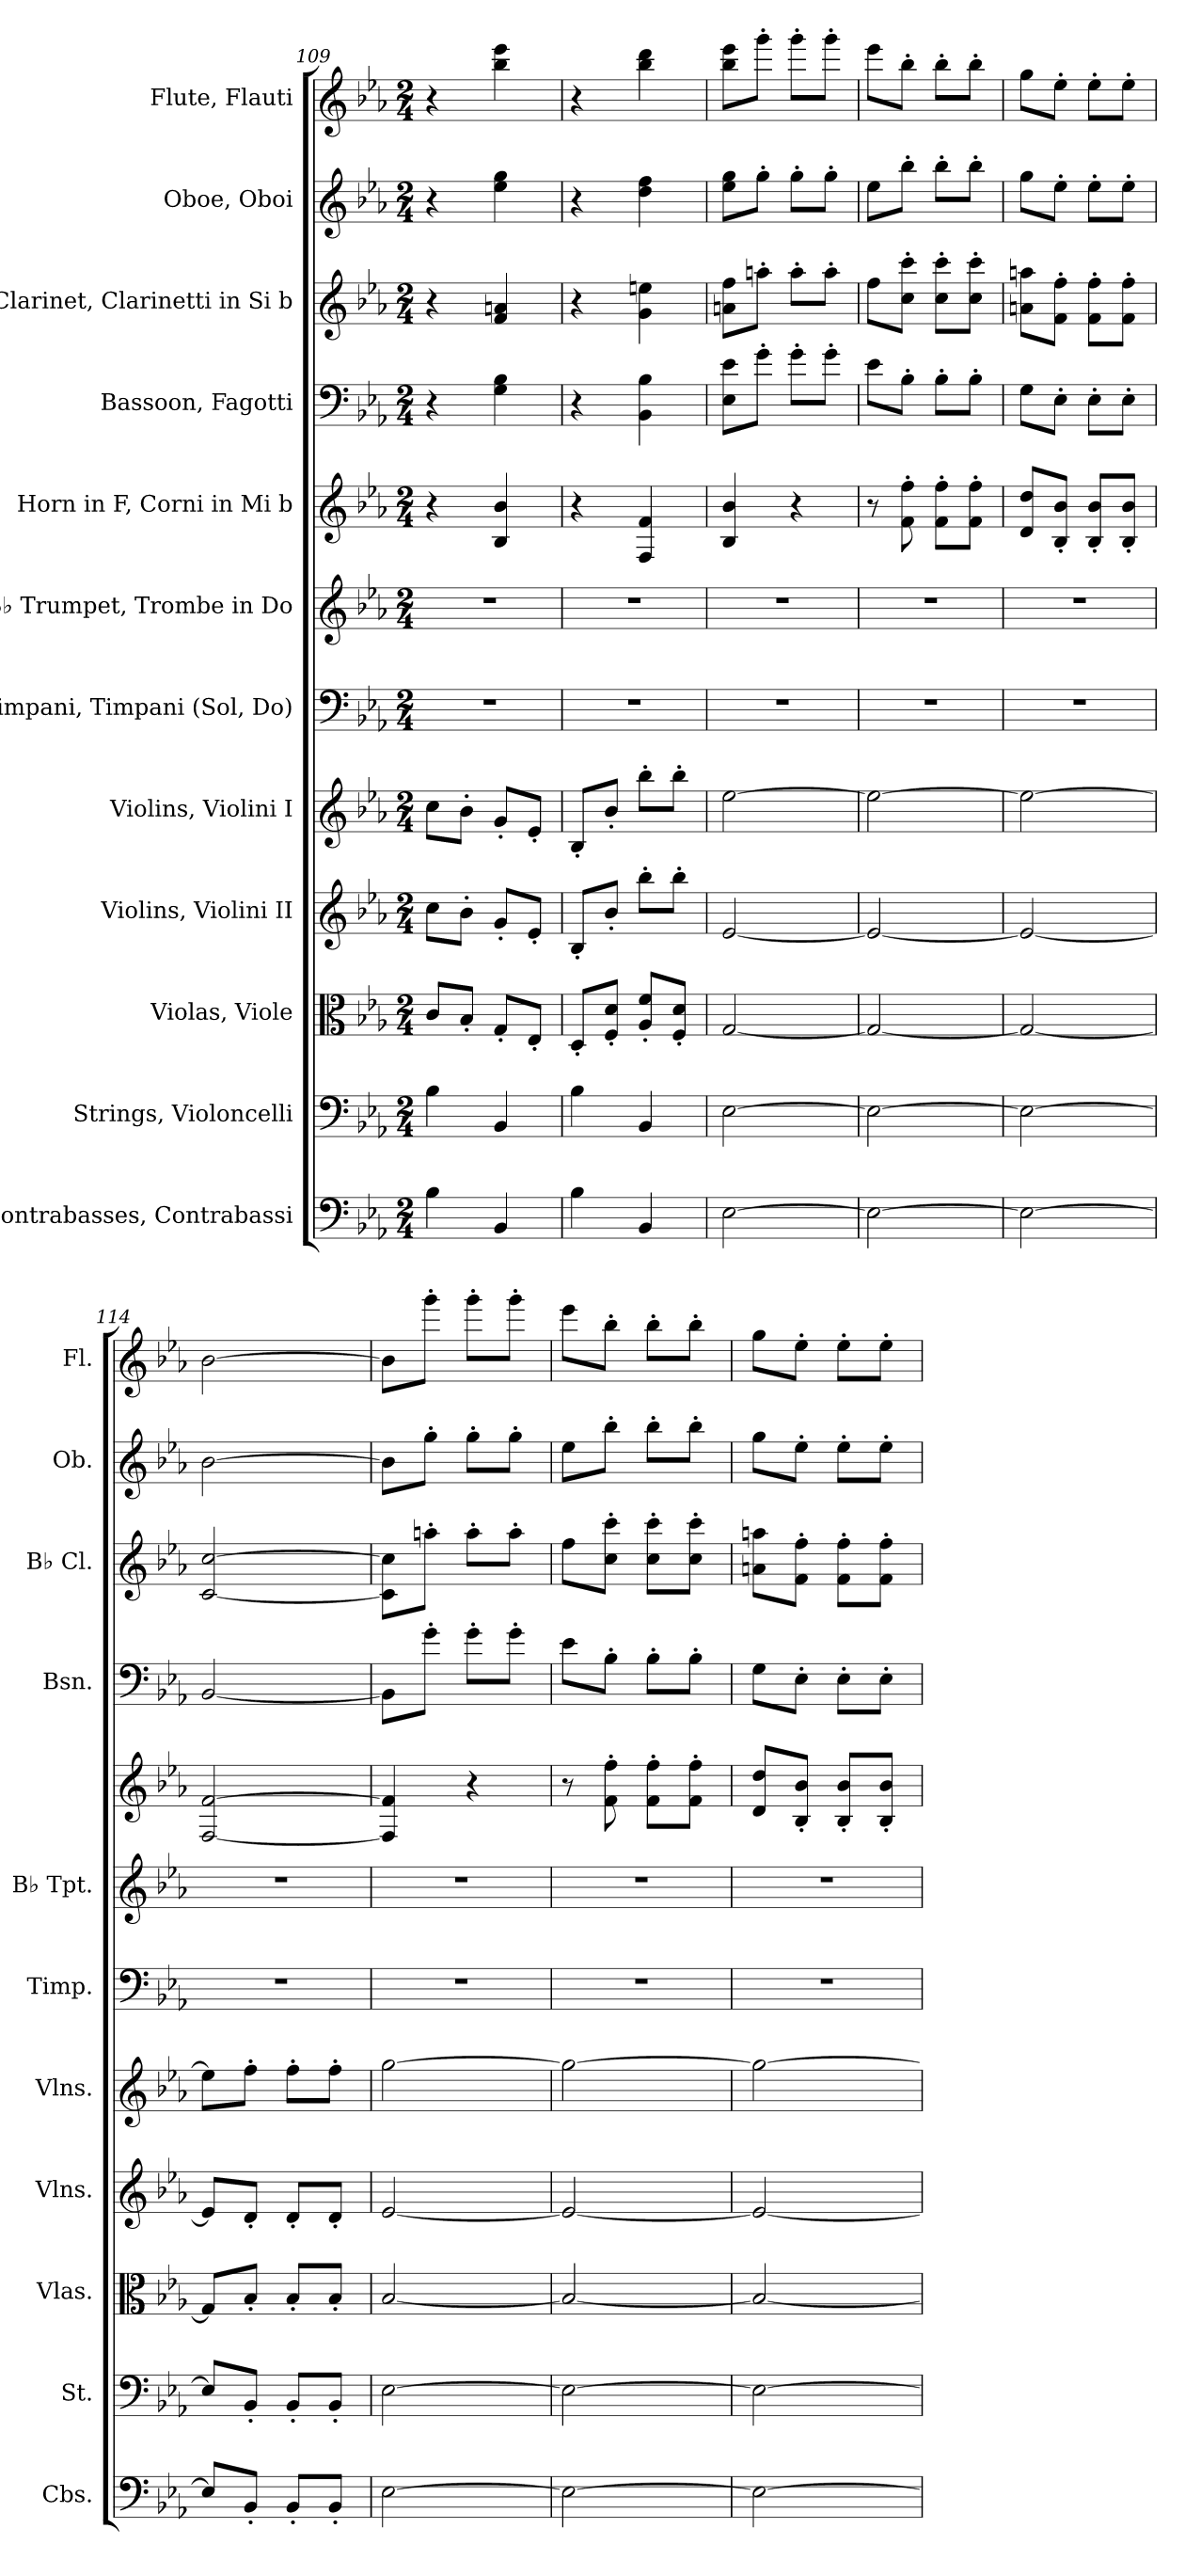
**kern	**kern	**kern	**kern	**kern	**kern	**kern	**kern	**kern	**kern	**kern	**kern
*part12	*part11	*part10	*part9	*part8	*part7	*part6	*part5	*part4	*part3	*part2	*part1
*staff12	*staff11	*staff10	*staff9	*staff8	*staff7	*staff6	*staff5	*staff4	*staff3	*staff2	*staff1
*I"Contrabasses, Contrabassi	*I"Strings, Violoncelli	*I"Violas, Viole	*I"Violins, Violini II	*I"Violins, Violini I	*I"Timpani, Timpani (Sol, Do)	*I"B♭ Trumpet, Trombe in Do	*I"Horn in F, Corni in Mi b	*I"Bassoon, Fagotti	*I"B♭ Clarinet, Clarinetti in Si b	*I"Oboe, Oboi	*I"Flute, Flauti
*I'Cbs.	*I'St.	*I'Vlas.	*I'Vlns.	*I'Vlns.	*I'Timp.	*I'B♭ Tpt.	*	*I'Bsn.	*I'B♭ Cl.	*I'Ob.	*I'Fl.
*clefF4	*clefF4	*clefC3	*clefG2	*clefG2	*clefF4	*clefG2	*clefG2	*clefF4	*clefG2	*clefG2	*clefG2
*ITrd7c12	*	*	*	*	*	*ITrd1c2	*ITrd4c7	*	*ITrd1c2	*	*
*k[b-e-a-]	*k[b-e-a-]	*k[b-e-a-]	*k[b-e-a-]	*k[b-e-a-]	*k[b-e-a-]	*k[b-e-a-d-g-]	*k[b-e-a-d-]	*k[b-e-a-]	*k[b-e-a-d-g-]	*k[b-e-a-]	*k[b-e-a-]
*M2/4	*M2/4	*M2/4	*M2/4	*M2/4	*M2/4	*M2/4	*M2/4	*M2/4	*M2/4	*M2/4	*M2/4
=109	=109	=109	=109	=109	=109	=109	=109	=109	=109	=109	=109
4BB-\	4B-\	8c/L	8cc\L	8cc\L	2r	2r	4r	4r	4r	4r	4r
.	.	8B-'/J	8b-'\J	8b-'\J	.	.	.	.	.	.	.
4BBB-/	4BB-/	8G'/L	8g'/L	8g'/L	.	.	4E-/ 4e-/	4G\ 4B-\	4e-/ 4gn/	4ee-\ 4gg\	4bb-\ 4eee-\
.	.	8E-'/J	8e-'/J	8e-'/J	.	.	.	.	.	.	.
=110	=110	=110	=110	=110	=110	=110	=110	=110	=110	=110	=110
4BB-\	4B-\	8D'/L	8B-'/L	8B-'/L	2r	2r	4r	4r	4r	4r	4r
.	.	8F/' 8d/'J	8b-'/J	8b-'/J	.	.	.	.	.	.	.
4BBB-/	4BB-/	8A-/' 8f/'L	8bb-'\L	8bb-'\L	.	.	4BB-/ 4B-/	4BB-\ 4B-\	4f\ 4ddn\	4dd\ 4ff\	4bb-\ 4ddd\
.	.	8F/' 8d/'J	8bb-'\J	8bb-'\J	.	.	.	.	.	.	.
=111	=111	=111	=111	=111	=111	=111	=111	=111	=111	=111	=111
[2EE-\	[2E-\	[2G/	[2e-/	[2ee-\	2r	2r	4E-/ 4e-/	8E-\ 8e-\L	8gn\ 8ee-\L	8ee-\ 8gg\L	8bb-\ 8eee-\L
.	.	.	.	.	.	.	.	8g'\J	8ggn'\J	8gg'\J	8ggg'\J
.	.	.	.	.	.	.	4r	8g'\L	8gg'\L	8gg'\L	8ggg'\L
.	.	.	.	.	.	.	.	8g'\J	8gg'\J	8gg'\J	8ggg'\J
=112	=112	=112	=112	=112	=112	=112	=112	=112	=112	=112	=112
2EE-\_	2E-\_	2G/_	2e-/_	2ee-\_	2r	2r	8r	8e-\L	8ee-\L	8ee-\L	8eee-\L
.	.	.	.	.	.	.	8B-\' 8b-\'	8B-'\J	8b-\' 8bb-\'J	8bb-'\J	8bb-'\J
.	.	.	.	.	.	.	8B-\' 8b-\'L	8B-'\L	8b-\' 8bb-\'L	8bb-'\L	8bb-'\L
.	.	.	.	.	.	.	8B-\' 8b-\'J	8B-'\J	8b-\' 8bb-\'J	8bb-'\J	8bb-'\J
=113	=113	=113	=113	=113	=113	=113	=113	=113	=113	=113	=113
2EE-\_	2E-\_	2G/_	2e-/_	2ee-\_	2r	2r	8G/ 8g/L	8G\L	8gn\ 8ggn\L	8gg\L	8gg\L
.	.	.	.	.	.	.	8E-/' 8e-/'J	8E-'\J	8e-\' 8ee-\'J	8ee-'\J	8ee-'\J
.	.	.	.	.	.	.	8E-/' 8e-/'L	8E-'\L	8e-\' 8ee-\'L	8ee-'\L	8ee-'\L
.	.	.	.	.	.	.	8E-/' 8e-/'J	8E-'\J	8e-\' 8ee-\'J	8ee-'\J	8ee-'\J
=114	=114	=114	=114	=114	=114	=114	=114	=114	=114	=114	=114
8EE-/L]	8E-/L]	8G/L]	8e-/L]	8ee-\L]	2r	2r	[2BB-/ [2B-/	[2BB-/	[2B-/ [2b-/	[2b-\	[2b-\
8BBB-'/J	8BB-'/J	8B-'/J	8d'/J	8ff'\J	.	.	.	.	.	.	.
8BBB-'/L	8BB-'/L	8B-'/L	8d'/L	8ff'\L	.	.	.	.	.	.	.
8BBB-'/J	8BB-'/J	8B-'/J	8d'/J	8ff'\J	.	.	.	.	.	.	.
!!LO:PB:g=z
=115	=115	=115	=115	=115	=115	=115	=115	=115	=115	=115	=115
[2EE-\	[2E-\	[2B-/	[2e-/	[2gg\	2r	2r	4BB-/] 4B-/]	8BB-\L]	8B-\] 8b-\]L	8b-\L]	8b-\L]
.	.	.	.	.	.	.	.	8g'\J	8ggn'\J	8gg'\J	8ggg'\J
.	.	.	.	.	.	.	4r	8g'\L	8gg'\L	8gg'\L	8ggg'\L
.	.	.	.	.	.	.	.	8g'\J	8gg'\J	8gg'\J	8ggg'\J
=116	=116	=116	=116	=116	=116	=116	=116	=116	=116	=116	=116
2EE-\_	2E-\_	2B-/_	2e-/_	2gg\_	2r	2r	8r	8e-\L	8ee-\L	8ee-\L	8eee-\L
.	.	.	.	.	.	.	8B-\' 8b-\'	8B-'\J	8b-\' 8bb-\'J	8bb-'\J	8bb-'\J
.	.	.	.	.	.	.	8B-\' 8b-\'L	8B-'\L	8b-\' 8bb-\'L	8bb-'\L	8bb-'\L
.	.	.	.	.	.	.	8B-\' 8b-\'J	8B-'\J	8b-\' 8bb-\'J	8bb-'\J	8bb-'\J
=117	=117	=117	=117	=117	=117	=117	=117	=117	=117	=117	=117
2EE-\_	2E-\_	2B-/_	2e-/_	2gg\_	2r	2r	8G/ 8g/L	8G\L	8gn\ 8ggn\L	8gg\L	8gg\L
.	.	.	.	.	.	.	8E-/' 8e-/'J	8E-'\J	8e-\' 8ee-\'J	8ee-'\J	8ee-'\J
.	.	.	.	.	.	.	8E-/' 8e-/'L	8E-'\L	8e-\' 8ee-\'L	8ee-'\L	8ee-'\L
.	.	.	.	.	.	.	8E-/' 8e-/'J	8E-'\J	8e-\' 8ee-\'J	8ee-'\J	8ee-'\J
=	=	=	=	=	=	=	=	=	=	=	=
*-	*-	*-	*-	*-	*-	*-	*-	*-	*-	*-	*-
